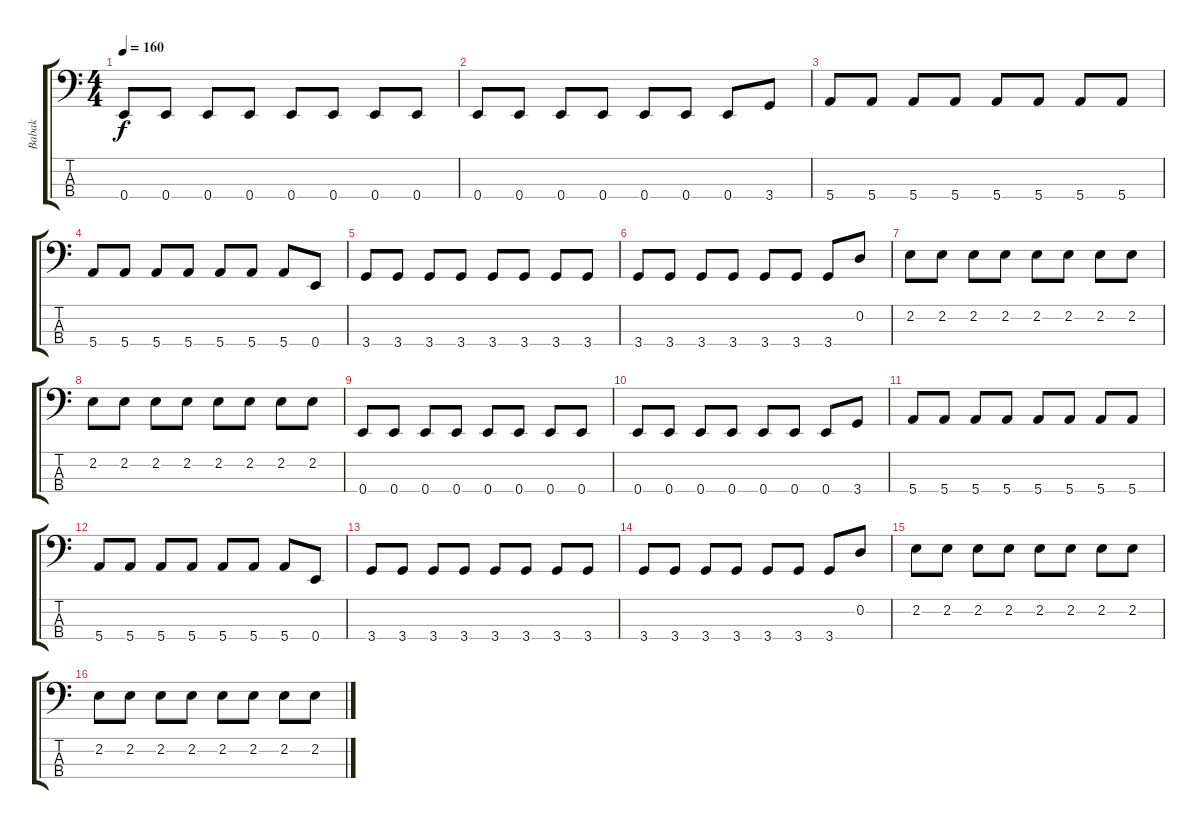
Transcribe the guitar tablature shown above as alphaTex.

\track ("Babak" "Babak") {instrument electricbassfinger}
\staff {score tabs}
\tuning (G2 D2 A1 E1) {hide}
\ts (4 4)
\tempo 160
\clef f4
\ks c
0.4.8{dy f} 0.4.8 0.4.8 0.4.8 0.4.8 0.4.8 0.4.8 0.4.8 |
0.4.8 0.4.8 0.4.8 0.4.8 0.4.8 0.4.8 0.4.8 3.4.8 |
5.4.8 5.4.8 5.4.8 5.4.8 5.4.8 5.4.8 5.4.8 5.4.8 |
5.4.8 5.4.8 5.4.8 5.4.8 5.4.8 5.4.8 5.4.8 0.4.8 |
3.4.8 3.4.8 3.4.8 3.4.8 3.4.8 3.4.8 3.4.8 3.4.8 |
3.4.8 3.4.8 3.4.8 3.4.8 3.4.8 3.4.8 3.4.8 0.2.8 |
2.2.8 2.2.8 2.2.8 2.2.8 2.2.8 2.2.8 2.2.8 2.2.8 |
2.2.8 2.2.8 2.2.8 2.2.8 2.2.8 2.2.8 2.2.8 2.2.8 |
0.4.8 0.4.8 0.4.8 0.4.8 0.4.8 0.4.8 0.4.8 0.4.8 |
0.4.8 0.4.8 0.4.8 0.4.8 0.4.8 0.4.8 0.4.8 3.4.8 |
5.4.8 5.4.8 5.4.8 5.4.8 5.4.8 5.4.8 5.4.8 5.4.8 |
5.4.8 5.4.8 5.4.8 5.4.8 5.4.8 5.4.8 5.4.8 0.4.8 |
3.4.8 3.4.8 3.4.8 3.4.8 3.4.8 3.4.8 3.4.8 3.4.8 |
3.4.8 3.4.8 3.4.8 3.4.8 3.4.8 3.4.8 3.4.8 0.2.8 |
2.2.8 2.2.8 2.2.8 2.2.8 2.2.8 2.2.8 2.2.8 2.2.8 |
2.2.8 2.2.8 2.2.8 2.2.8 2.2.8 2.2.8 2.2.8 2.2.8
